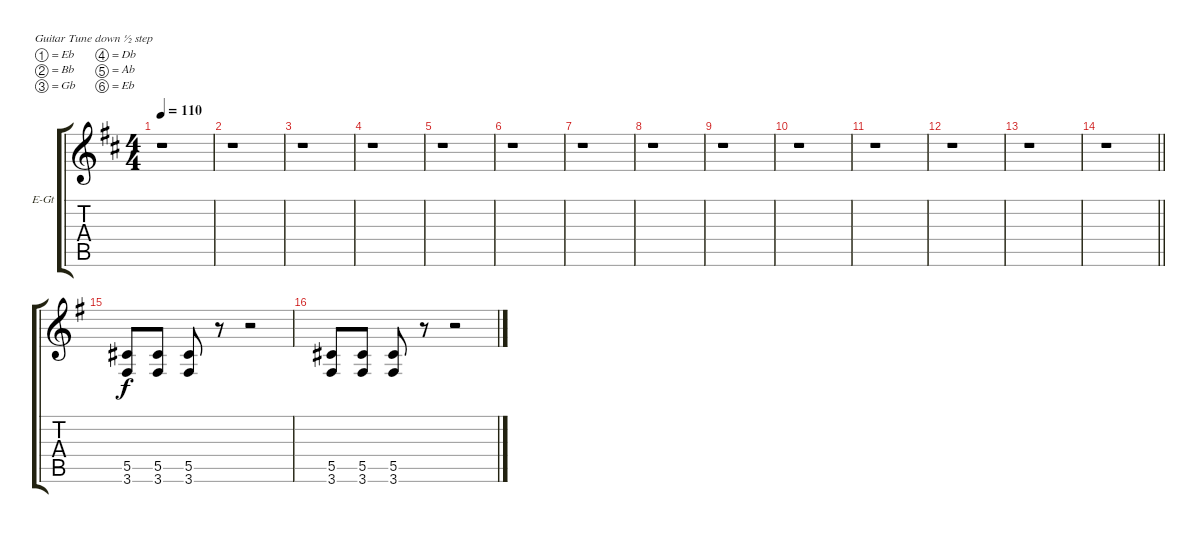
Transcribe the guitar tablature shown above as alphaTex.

\bracketExtendMode groupsimilarinstruments
\firstSystemTrackNameOrientation horizontal
\otherSystemsTrackNameOrientation horizontal
\track ("Untitled" "E-Gt") {instrument distortionguitar}
\staff {score tabs}
\tuning (Eb4 Bb3 Gb3 Db3 Ab2 Eb2)
\ts (4 4)
\tempo 110
\clef g2
\ks d
r.1{dy f} |
r.1 |
r.1 |
r.1 |
r.1 |
r.1 |
r.1 |
r.1 |
r.1 |
r.1 |
r.1 |
r.1 |
r.1 |
\barLineRight lightlight
r.1 |
\ks g
(5.5 3.6).8 (5.5 3.6).8 (5.5 3.6).8 r.8 r.2 |
(5.5 3.6).8 (5.5 3.6).8 (5.5 3.6).8 r.8 r.2
